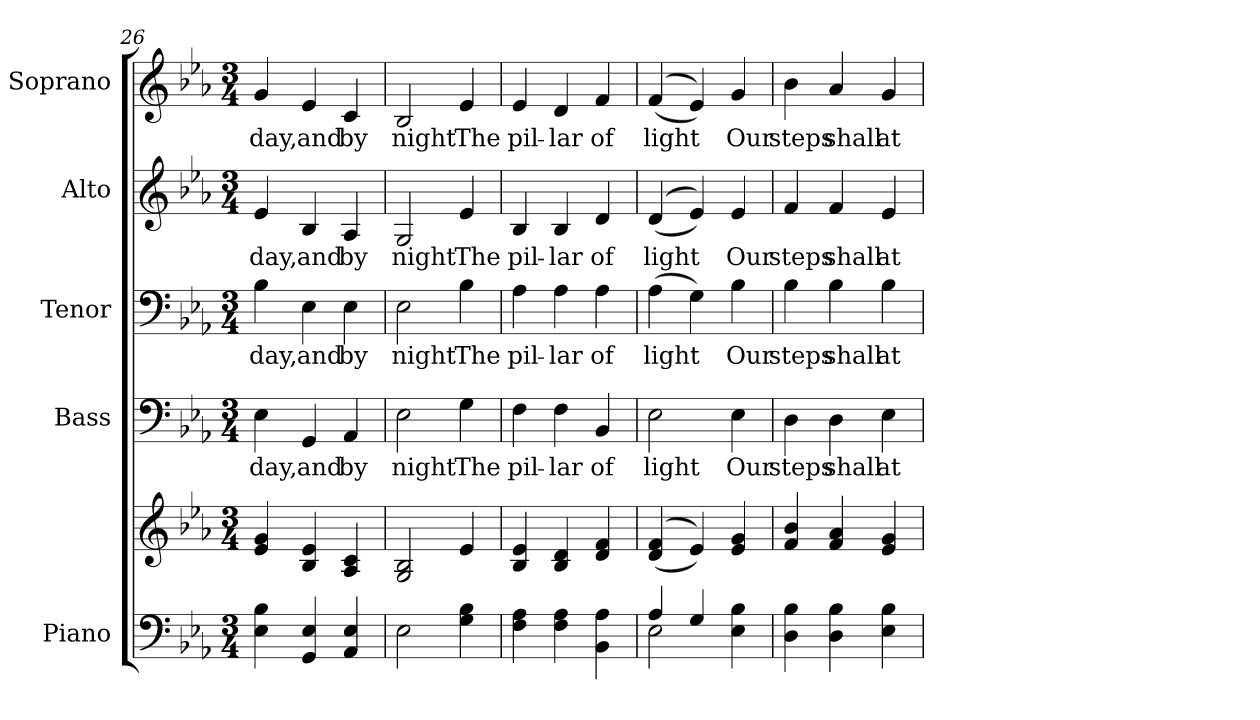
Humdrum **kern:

**kern	**kern	**kern	**text	**kern	**text	**kern	**text	**kern	**text
*part5	*part5	*part4	*part4	*part3	*part3	*part2	*part2	*part1	*part1
*staff6	*staff5	*staff4	*staff4	*staff3	*staff3	*staff2	*staff2	*staff1	*staff1
*I"Piano	*	*I"Bass	*	*I"Tenor	*	*I"Alto	*	*I"Soprano	*
*I'Pno.	*	*I'B.	*	*I'T.	*	*I'A.	*	*I'S.	*
*clefF4	*clefG2	*clefF4	*	*clefF4	*	*clefG2	*	*clefG2	*
*k[b-e-a-]	*k[b-e-a-]	*k[b-e-a-]	*	*k[b-e-a-]	*	*k[b-e-a-]	*	*k[b-e-a-]	*
*E-:	*E-:	*E-:	*	*E-:	*	*E-:	*	*E-:	*
*M3/4	*M3/4	*M3/4	*	*M3/4	*	*M3/4	*	*M3/4	*
=26	=26	=26	=26	=26	=26	=26	=26	=26	=26
!	!	!	!LO:LY:b:color=#000000	!	!	!	!	!	!
!	!	!	!	!	!LO:LY:b:color=#000000	!	!	!	!
!	!	!	!	!	!	!	!LO:LY:b:color=#000000	!	!
!	!	!	!	!	!	!	!	!	!LO:LY:b:color=#000000
4E-i\ 4B-i	4e-i/ 4gi	4E-i\	day,	4B-i\	day,	4e-i/	day,	4gi/	day,
!	!	!	!LO:LY:b:color=#000000	!	!	!	!	!	!
!	!	!	!	!	!LO:LY:b:color=#000000	!	!	!	!
!	!	!	!	!	!	!	!LO:LY:b:color=#000000	!	!
!	!	!	!	!	!	!	!	!	!LO:LY:b:color=#000000
4GGi/ 4E-i	4B-i/ 4e-i	4GGi/	and	4E-i\	and	4B-i/	and	4e-i/	and
!	!	!	!LO:LY:b:color=#000000	!	!	!	!	!	!
!	!	!	!	!	!LO:LY:b:color=#000000	!	!	!	!
!	!	!	!	!	!	!	!LO:LY:b:color=#000000	!	!
!	!	!	!	!	!	!	!	!	!LO:LY:b:color=#000000
4AA-i/ 4E-i	4A-i/ 4ci	4AA-i/	by	4E-i\	by	4A-i/	by	4ci/	by
!!LO:PB:g=z
=27	=27	=27	=27	=27	=27	=27	=27	=27	=27
!	!	!	!LO:LY:b:color=#000000	!	!	!	!	!	!
!	!	!	!	!	!LO:LY:b:color=#000000	!	!	!	!
!	!	!	!	!	!	!	!LO:LY:b:color=#000000	!	!
!	!	!	!	!	!	!	!	!	!LO:LY:b:color=#000000
2E-i\	2Gi/ 2B-i	2E-i\	night	2E-i\	night	2Gi/	night	2B-i/	night
!	!	!	!LO:LY:b:color=#000000	!	!	!	!	!	!
!	!	!	!	!	!LO:LY:b:color=#000000	!	!	!	!
!	!	!	!	!	!	!	!LO:LY:b:color=#000000	!	!
!	!	!	!	!	!	!	!	!	!LO:LY:b:color=#000000
4Gi\ 4B-i	4e-i/	4Gi\	The	4B-i\	The	4e-i/	The	4e-i/	The
=28	=28	=28	=28	=28	=28	=28	=28	=28	=28
!	!	!	!LO:LY:b:color=#000000	!	!	!	!	!	!
!	!	!	!	!	!LO:LY:b:color=#000000	!	!	!	!
!	!	!	!	!	!	!	!LO:LY:b:color=#000000	!	!
!	!	!	!	!	!	!	!	!	!LO:LY:b:color=#000000
4Fi\ 4A-i	4B-i/ 4e-i	4Fi\	pil-	4A-i\	pil-	4B-i/	pil-	4e-i/	pil-
!	!	!	!LO:LY:b:color=#000000	!	!	!	!	!	!
!	!	!	!	!	!LO:LY:b:color=#000000	!	!	!	!
!	!	!	!	!	!	!	!LO:LY:b:color=#000000	!	!
!	!	!	!	!	!	!	!	!	!LO:LY:b:color=#000000
4Fi\ 4A-i	4B-i/ 4di	4Fi\	-lar	4A-i\	-lar	4B-i/	-lar	4di/	-lar
!	!	!	!LO:LY:b:color=#000000	!	!	!	!	!	!
!	!	!	!	!	!LO:LY:b:color=#000000	!	!	!	!
!	!	!	!	!	!	!	!LO:LY:b:color=#000000	!	!
!	!	!	!	!	!	!	!	!	!LO:LY:b:color=#000000
4BB-i\ 4A-i	4di/ 4fi	4BB-i/	of	4A-i\	of	4di/	of	4fi/	of
=29	=29	=29	=29	=29	=29	=29	=29	=29	=29
*^	*	*	*	*	*	*	*	*	*
!	!	!	!	!LO:LY:b:color=#000000	!	!	!	!	!	!
!	!	!	!	!	!	!LO:LY:b:color=#000000	!	!	!	!
!	!	!	!	!	!	!	!	!LO:LY:b:color=#000000	!	!
!	!	!	!	!	!	!	!	!	!	!LO:LY:b:color=#000000
4A-i/	2E-i\	((4di/ 4fi	2E-i\	light	(4A-i\	light	((4di/	light	((4fi/	light
4Gi/	.	4e-i/))	.	.	4Gi\)	.	4e-i/))	.	4e-i/))	.
!	!	!	!	!LO:LY:b:color=#000000	!	!	!	!	!	!
!	!	!	!	!	!	!LO:LY:b:color=#000000	!	!	!	!
!	!	!	!	!	!	!	!	!LO:LY:b:color=#000000	!	!
!	!	!	!	!	!	!	!	!	!	!LO:LY:b:color=#000000
4E-i\ 4B-i	4ryy	4e-i/ 4gi	4E-i\	Our	4B-i\	Our	4e-i/	Our	4gi/	Our
*v	*v	*	*	*	*	*	*	*	*	*
!!LO:PB:g=z
=30	=30	=30	=30	=30	=30	=30	=30	=30	=30
*^	*	*	*	*	*	*	*	*	*
!	!	!	!	!LO:LY:b:color=#000000	!	!	!	!	!	!
*v	*v	*	*	*	*	*	*	*	*	*
*^	*	*	*	*	*	*	*	*	*
!	!	!	!	!	!	!LO:LY:b:color=#000000	!	!	!	!
*v	*v	*	*	*	*	*	*	*	*	*
*^	*	*	*	*	*	*	*	*	*
!	!	!	!	!	!	!	!	!LO:LY:b:color=#000000	!	!
*v	*v	*	*	*	*	*	*	*	*	*
*^	*	*	*	*	*	*	*	*	*
!	!	!	!	!	!	!	!	!	!	!LO:LY:b:color=#000000
*v	*v	*	*	*	*	*	*	*	*	*
4Di\ 4B-i	4fi/ 4b-i	4Di\	steps	4B-i\	steps	4fi/	steps	4b-i\	steps
!	!	!	!LO:LY:b:color=#000000	!	!	!	!	!	!
!	!	!	!	!	!LO:LY:b:color=#000000	!	!	!	!
!	!	!	!	!	!	!	!LO:LY:b:color=#000000	!	!
!	!	!	!	!	!	!	!	!	!LO:LY:b:color=#000000
4Di\ 4B-i	4fi/ 4a-i	4Di\	shall	4B-i\	shall	4fi/	shall	4a-i/	shall
!	!	!	!LO:LY:b:color=#000000	!	!	!	!	!	!
!	!	!	!	!	!LO:LY:b:color=#000000	!	!	!	!
!	!	!	!	!	!	!	!LO:LY:b:color=#000000	!	!
!	!	!	!	!	!	!	!	!	!LO:LY:b:color=#000000
4E-i\ 4B-i	4e-i/ 4gi	4E-i\	at-	4B-i\	at-	4e-i/	at-	4gi/	at-
=	=	=	=	=	=	=	=	=	=
*-	*-	*-	*-	*-	*-	*-	*-	*-	*-
